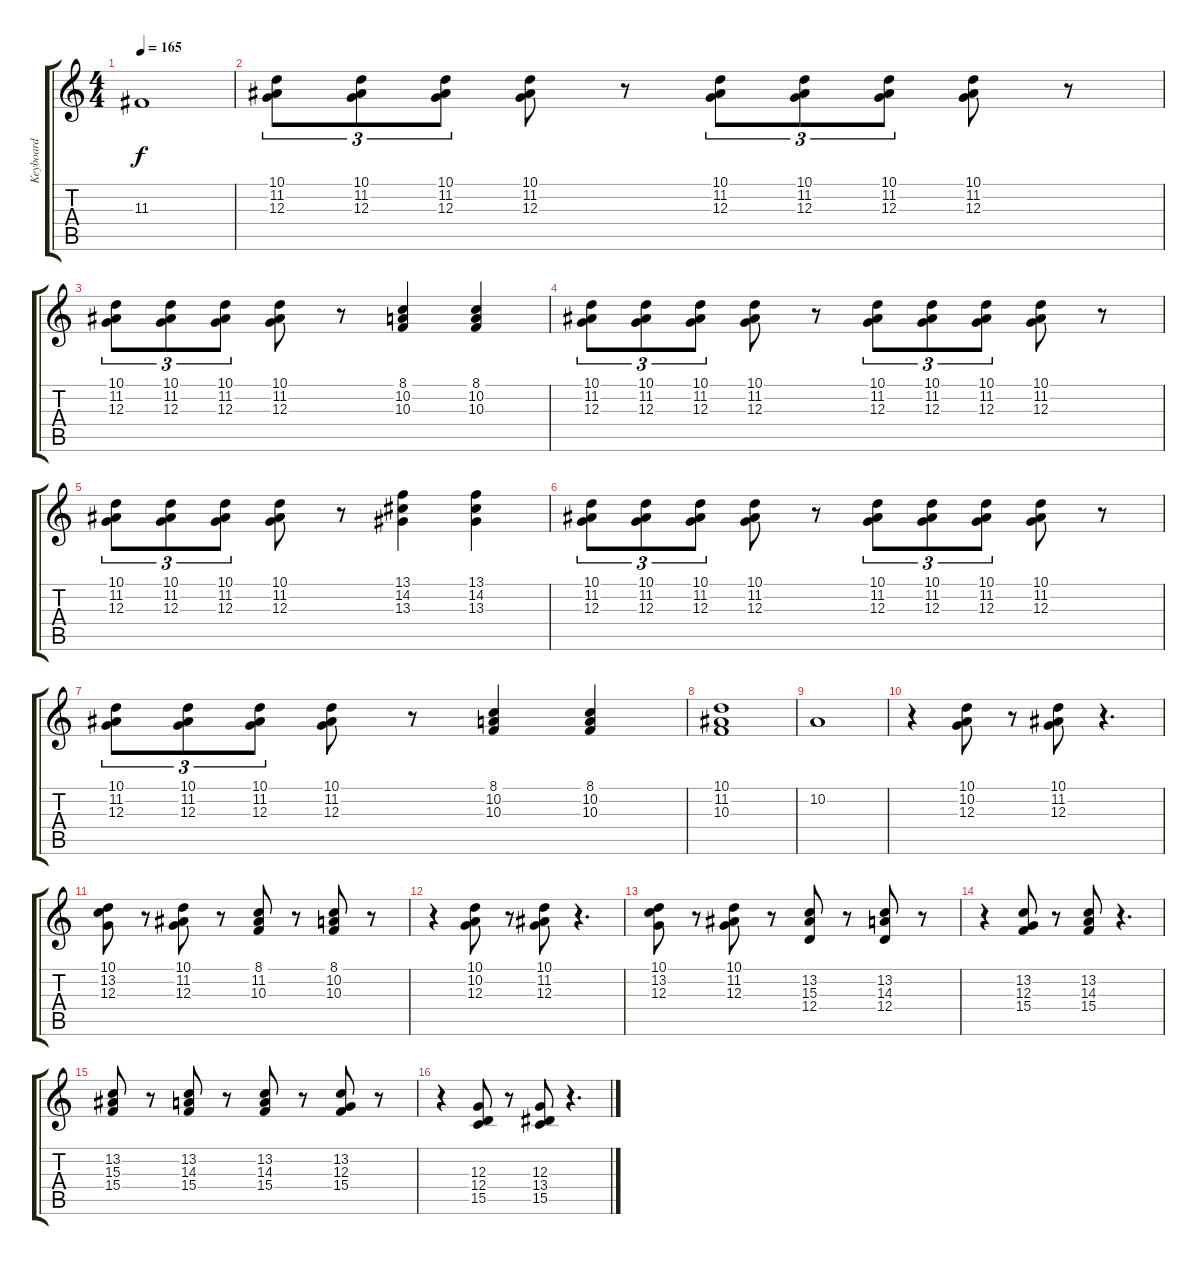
\track ("Keyboard " "Keyboard ") {instrument stringensemble1}
\staff {score tabs}
\tuning (E4 B3 G3 D3 A2 E2) {hide}
\ts (4 4)
\tempo 165
\clef g2
\ks c
11.3.1{dy f} |
(10.1 11.2 12.3).8{tu (3 2)} (10.1 11.2 12.3).8{tu (3 2)} (10.1 11.2 12.3).8{tu (3 2)} (10.1 11.2 12.3).8 r.8 (10.1 11.2 12.3).8{tu (3 2)} (10.1 11.2 12.3).8{tu (3 2)} (10.1 11.2 12.3).8{tu (3 2)} (10.1 11.2 12.3).8 r.8 |
(10.1 11.2 12.3).8{tu (3 2)} (10.1 11.2 12.3).8{tu (3 2)} (10.1 11.2 12.3).8{tu (3 2)} (10.1 11.2 12.3).8 r.8 (8.1 10.2 10.3).4 (8.1 10.2 10.3).4 |
(10.1 11.2 12.3).8{tu (3 2)} (10.1 11.2 12.3).8{tu (3 2)} (10.1 11.2 12.3).8{tu (3 2)} (10.1 11.2 12.3).8 r.8 (10.1 11.2 12.3).8{tu (3 2)} (10.1 11.2 12.3).8{tu (3 2)} (10.1 11.2 12.3).8{tu (3 2)} (10.1 11.2 12.3).8 r.8 |
(10.1 11.2 12.3).8{tu (3 2)} (10.1 11.2 12.3).8{tu (3 2)} (10.1 11.2 12.3).8{tu (3 2)} (10.1 11.2 12.3).8 r.8 (13.1 14.2 13.3).4 (13.1 14.2 13.3).4 |
(10.1 11.2 12.3).8{tu (3 2)} (10.1 11.2 12.3).8{tu (3 2)} (10.1 11.2 12.3).8{tu (3 2)} (10.1 11.2 12.3).8 r.8 (10.1 11.2 12.3).8{tu (3 2)} (10.1 11.2 12.3).8{tu (3 2)} (10.1 11.2 12.3).8{tu (3 2)} (10.1 11.2 12.3).8 r.8 |
(10.1 11.2 12.3).8{tu (3 2)} (10.1 11.2 12.3).8{tu (3 2)} (10.1 11.2 12.3).8{tu (3 2)} (10.1 11.2 12.3).8 r.8 (8.1 10.2 10.3).4 (8.1 10.2 10.3).4 |
(10.1 11.2 10.3).1 |
10.2.1 |
r.4 (10.1 10.2 12.3).8 r.8 (10.1 11.2 12.3).8 r.4{d} |
(10.1 13.2 12.3).8 r.8 (10.1 11.2 12.3).8 r.8 (8.1 11.2 10.3).8 r.8 (8.1 10.2 10.3).8 r.8 |
r.4 (10.1 10.2 12.3).8 r.8 (10.1 11.2 12.3).8 r.4{d} |
(10.1 13.2 12.3).8 r.8 (10.1 11.2 12.3).8 r.8 (13.2 15.3 12.4).8 r.8 (13.2 14.3 12.4).8 r.8 |
r.4 (13.2 12.3 15.4).8 r.8 (13.2 14.3 15.4).8 r.4{d} |
(13.2 15.3 15.4).8 r.8 (13.2 14.3 15.4).8 r.8 (13.2 14.3 15.4).8 r.8 (13.2 12.3 15.4).8 r.8 |
r.4 (12.3 12.4 15.5).8 r.8 (12.3 13.4 15.5).8 r.4{d}
